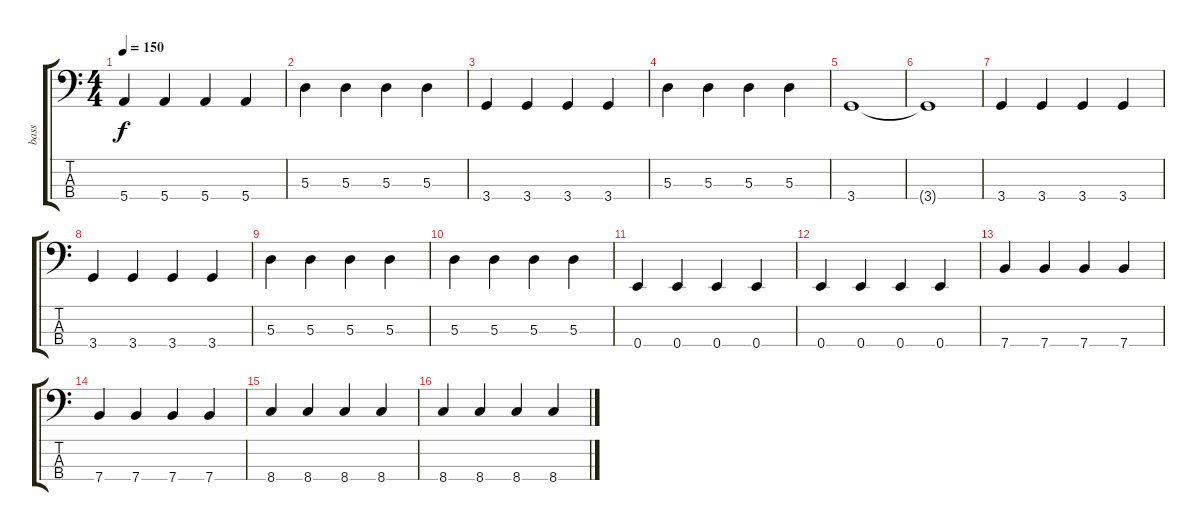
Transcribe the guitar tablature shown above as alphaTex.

\track ("bass" "bass") {instrument electricbassfinger}
\staff {score tabs}
\tuning (G2 D2 A1 E1) {hide}
\ts (4 4)
\tempo 150
\clef f4
\ks c
5.4.4{dy f} 5.4.4 5.4.4 5.4.4 |
5.3.4 5.3.4 5.3.4 5.3.4 |
3.4.4 3.4.4 3.4.4 3.4.4 |
5.3.4 5.3.4 5.3.4 5.3.4 |
3.4.1 |
3.4{t}.1 |
3.4.4 3.4.4 3.4.4 3.4.4 |
3.4.4 3.4.4 3.4.4 3.4.4 |
5.3.4 5.3.4 5.3.4 5.3.4 |
5.3.4 5.3.4 5.3.4 5.3.4 |
0.4.4 0.4.4 0.4.4 0.4.4 |
0.4.4 0.4.4 0.4.4 0.4.4 |
7.4.4 7.4.4 7.4.4 7.4.4 |
7.4.4 7.4.4 7.4.4 7.4.4 |
8.4.4 8.4.4 8.4.4 8.4.4 |
8.4.4 8.4.4 8.4.4 8.4.4
